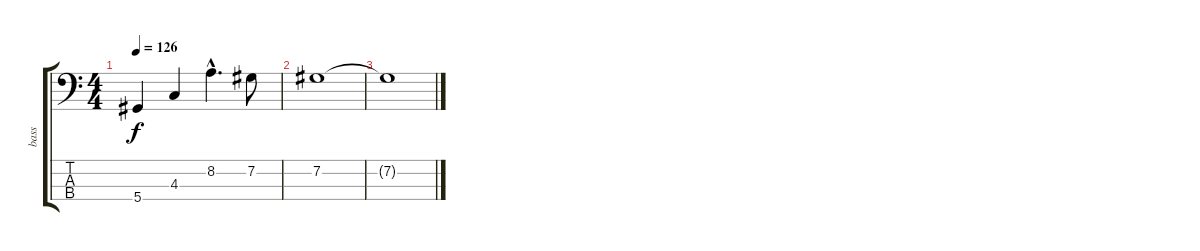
\track ("bass" "bass") {instrument slapbass2}
\staff {score tabs}
\tuning (Gb2 Db2 Ab1 Eb1) {hide}
\ts (4 4)
\tempo 126
\clef f4
\ks c
5.4.4{dy f} 4.3.4 8.2{hac}.4{d} 7.2.8 |
7.2.1 |
7.2{t}.1
